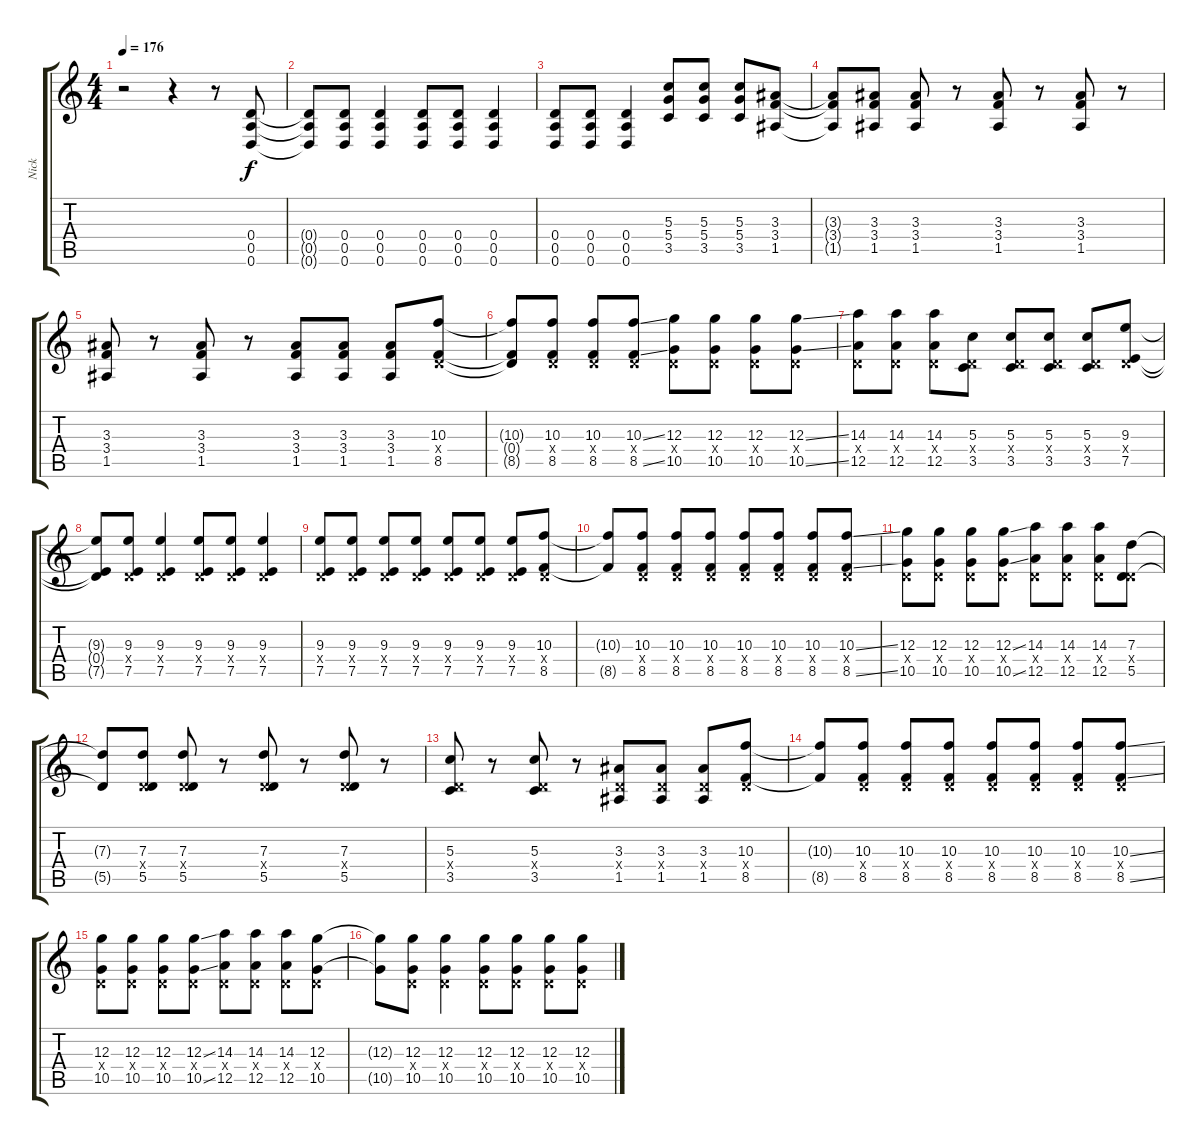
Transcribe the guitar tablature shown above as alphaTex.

\track ("Nick" "Nick") {instrument overdrivenguitar}
\staff {score tabs}
\tuning (E4 B3 G3 D3 A2 D2) {hide}
\ts (4 4)
\tempo 176
\clef g2
\ks c
r.2{dy f} r.4 r.8 (0.4 0.5 0.6).8 |
(0.4{t} 0.5{t} 0.6{t}).8 (0.4 0.5 0.6).8 (0.4 0.5 0.6).4 (0.4 0.5 0.6).8 (0.4 0.5 0.6).8 (0.4 0.5 0.6).4 |
(0.4 0.5 0.6).8 (0.4 0.5 0.6).8 (0.4 0.5 0.6).4 (5.3 5.4 3.5).8 (5.3 5.4 3.5).8 (5.3 5.4 3.5).8 (3.3 3.4 1.5).8 |
(3.3{t} 3.4{t} 1.5{t}).8 (3.3 3.4 1.5).8 (3.3 3.4 1.5).8 r.8 (3.3 3.4 1.5).8 r.8 (3.3 3.4 1.5).8 r.8 |
(3.3 3.4 1.5).8 r.8 (3.3 3.4 1.5).8 r.8 (3.3 3.4 1.5).8 (3.3 3.4 1.5).8 (3.3 3.4 1.5).8 (10.3 0.4{x} 8.5).8 |
(10.3{t} 0.4{t} 8.5{t}).8 (10.3 0.4{x} 8.5).8 (10.3 0.4{x} 8.5).8 (10.3{ss} 0.4{x} 8.5{ss}).8 (12.3 0.4{x} 10.5).8 (12.3 0.4{x} 10.5).8 (12.3 0.4{x} 10.5).8 (12.3{ss} 0.4{x} 10.5{ss}).8 |
(14.3 0.4{x} 12.5).8 (14.3 0.4{x} 12.5).8 (14.3 0.4{x} 12.5).8 (5.3 0.4{x} 3.5).8 (5.3 0.4{x} 3.5).8 (5.3 0.4{x} 3.5).8 (5.3 0.4{x} 3.5).8 (9.3 0.4{x} 7.5).8 |
(9.3{t} 0.4{t} 7.5{t}).8 (9.3 0.4{x} 7.5).8 (9.3 0.4{x} 7.5).4 (9.3 0.4{x} 7.5).8 (9.3 0.4{x} 7.5).8 (9.3 0.4{x} 7.5).4 |
(9.3 0.4{x} 7.5).8 (9.3 0.4{x} 7.5).8 (9.3 0.4{x} 7.5).8 (9.3 0.4{x} 7.5).8 (9.3 0.4{x} 7.5).8 (9.3 0.4{x} 7.5).8 (9.3 0.4{x} 7.5).8 (10.3 0.4{x} 8.5).8 |
(10.3{t} 8.5{t}).8 (10.3 0.4{x} 8.5).8 (10.3 0.4{x} 8.5).8 (10.3 0.4{x} 8.5).8 (10.3 0.4{x} 8.5).8 (10.3 0.4{x} 8.5).8 (10.3 0.4{x} 8.5).8 (10.3{ss} 0.4{x} 8.5{ss}).8 |
(12.3 0.4{x} 10.5).8 (12.3 0.4{x} 10.5).8 (12.3 0.4{x} 10.5).8 (12.3{ss} 0.4{x} 10.5{ss}).8 (14.3 0.4{x} 12.5).8 (14.3 0.4{x} 12.5).8 (14.3 0.4{x} 12.5).8 (7.3 0.4{x} 5.5).8 |
(7.3{t} 5.5{t}).8 (7.3 0.4{x} 5.5).8 (7.3 0.4{x} 5.5).8 r.8 (7.3 0.4{x} 5.5).8 r.8 (7.3 0.4{x} 5.5).8 r.8 |
(5.3 0.4{x} 3.5).8 r.8 (5.3 0.4{x} 3.5).8 r.8 (3.3 0.4{x} 1.5).8 (3.3 0.4{x} 1.5).8 (3.3 0.4{x} 1.5).8 (10.3 0.4{x} 8.5).8 |
(10.3{t} 8.5{t}).8 (10.3 0.4{x} 8.5).8 (10.3 0.4{x} 8.5).8 (10.3 0.4{x} 8.5).8 (10.3 0.4{x} 8.5).8 (10.3 0.4{x} 8.5).8 (10.3 0.4{x} 8.5).8 (10.3{ss} 0.4{x} 8.5{ss}).8 |
(12.3 0.4{x} 10.5).8 (12.3 0.4{x} 10.5).8 (12.3 0.4{x} 10.5).8 (12.3{ss} 0.4{x} 10.5{ss}).8 (14.3 0.4{x} 12.5).8 (14.3 0.4{x} 12.5).8 (14.3 0.4{x} 12.5).8 (12.3 0.4{x} 10.5).8 |
(12.3{t} 10.5{t}).8 (12.3 0.4{x} 10.5).8 (12.3 0.4{x} 10.5).4 (12.3 0.4{x} 10.5).8 (12.3 0.4{x} 10.5).8 (12.3 0.4{x} 10.5).8 (12.3{ss} 0.4{x} 10.5{ss}).8
